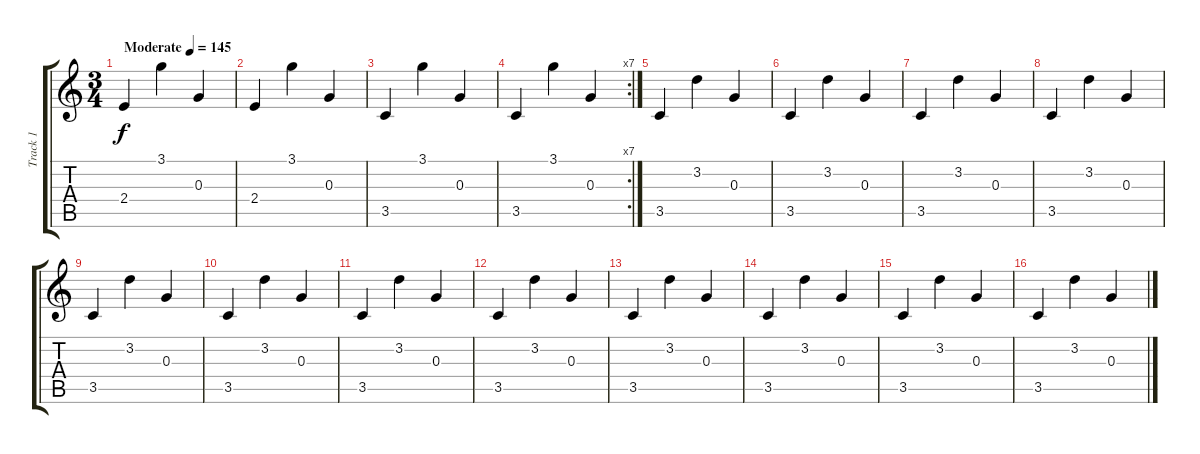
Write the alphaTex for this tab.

\track ("Track 1" "Track 1") {instrument acousticguitarnylon}
\staff {score tabs}
\tuning (E4 B3 G3 D3 A2 E2) {hide}
\ts (3 4)
\tempo (145 "Moderate")
\clef g2
\ks c
2.4.4{dy f instrument acousticguitarnylon} 3.1.4 0.3.4 |
2.4.4 3.1.4 0.3.4 |
3.5.4 3.1.4 0.3.4 |
\rc 7
3.5.4 3.1.4 0.3.4 |
3.5.4 3.2.4 0.3.4 |
3.5.4 3.2.4 0.3.4 |
3.5.4 3.2.4 0.3.4 |
3.5.4 3.2.4 0.3.4 |
3.5.4 3.2.4 0.3.4 |
3.5.4 3.2.4 0.3.4 |
3.5.4 3.2.4 0.3.4 |
3.5.4 3.2.4 0.3.4 |
3.5.4 3.2.4 0.3.4 |
3.5.4 3.2.4 0.3.4 |
3.5.4 3.2.4 0.3.4 |
3.5.4 3.2.4 0.3.4
